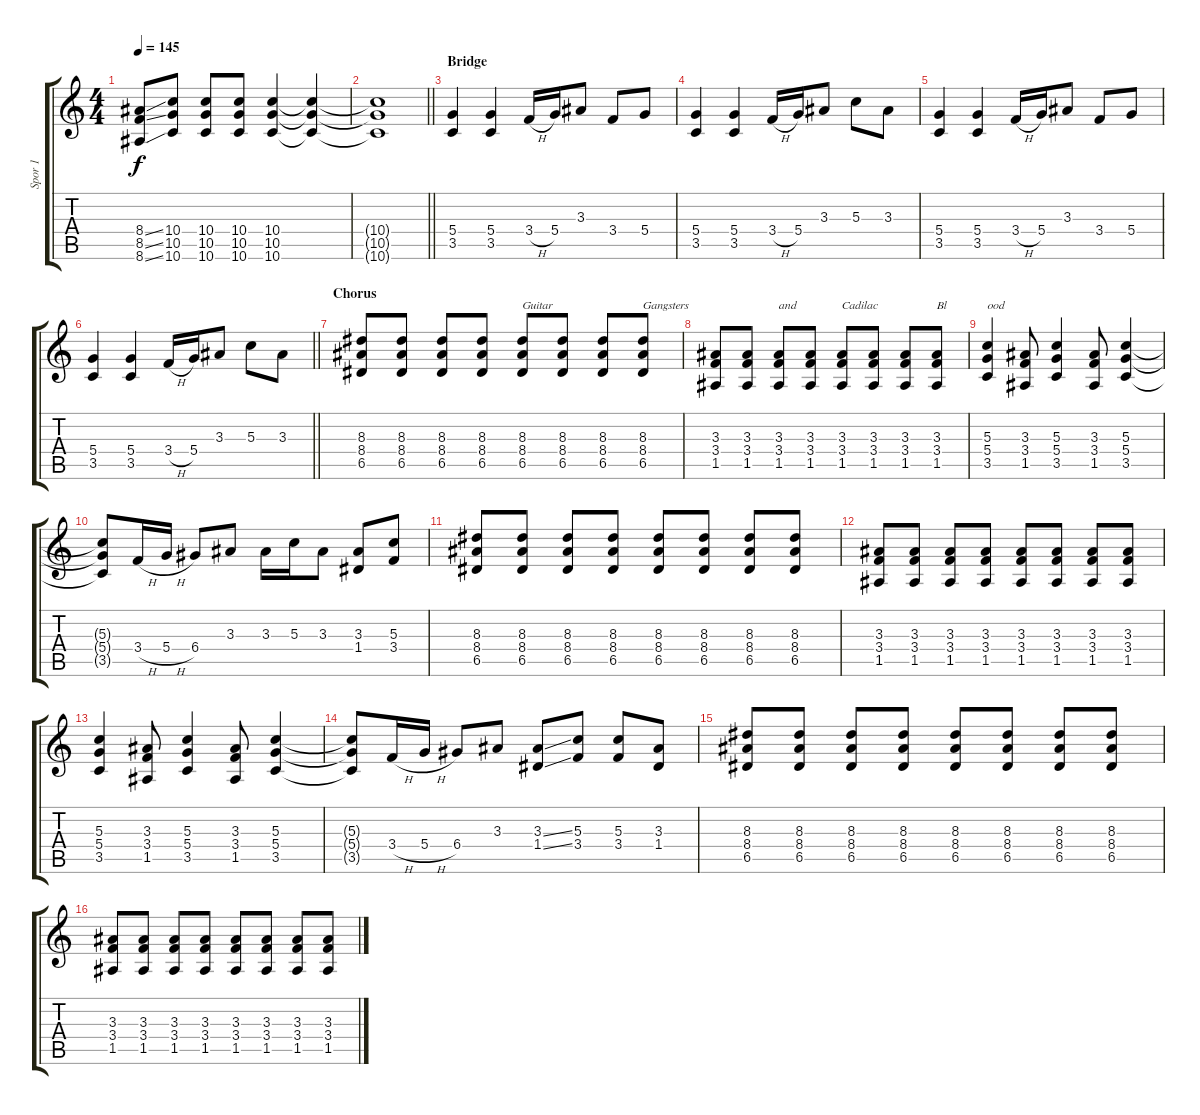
\track ("Spor 1" "Spor 1") {instrument distortionguitar}
\staff {score tabs}
\tuning (E4 B3 G3 D3 A2 D2) {hide}
\ts (4 4)
\tempo 145
\clef g2
\ks c
(8.4{ss} 8.5{ss} 8.6{ss}).8{dy f} (10.4 10.5 10.6).8 (10.4 10.5 10.6).8 (10.4 10.5 10.6).8 (10.4 10.5 10.6).4 (10.4{t} 10.5{t} 10.6{t}).4 |
\barLineRight lightlight
(10.4{t} 10.5{t} 10.6{t}).1 |
\section ("" "Bridge")
(5.4 3.5).4 (5.4 3.5).4 3.4{h}.16 5.4.16 3.3.8 3.4.8 5.4.8 |
(5.4 3.5).4 (5.4 3.5).4 3.4{h}.16 5.4.16 3.3.8 5.3.8 3.3.8 |
(5.4 3.5).4 (5.4 3.5).4 3.4{h}.16 5.4.16 3.3.8 3.4.8 5.4.8 |
\barLineRight lightlight
(5.4 3.5).4 (5.4 3.5).4 3.4{h}.16 5.4.16 3.3.8 5.3.8 3.3.8 |
\section ("" "Chorus")
(8.3 8.4 6.5).8 (8.3 8.4 6.5).8 (8.3 8.4 6.5).8 (8.3 8.4 6.5).8 (8.3 8.4 6.5).8{txt "Guitar"} (8.3 8.4 6.5).8 (8.3 8.4 6.5).8 (8.3 8.4 6.5).8{txt "Gangsters"} |
(3.3 3.4 1.5).8 (3.3 3.4 1.5).8 (3.3 3.4 1.5).8{txt "and"} (3.3 3.4 1.5).8 (3.3 3.4 1.5).8{txt "Cadilac"} (3.3 3.4 1.5).8 (3.3 3.4 1.5).8 (3.3 3.4 1.5).8{txt "Bl"} |
(5.3 5.4 3.5).4{txt "ood"} (3.3 3.4 1.5).8 (5.3 5.4 3.5).4 (3.3 3.4 1.5).8 (5.3 5.4 3.5).4 |
(5.3{t} 5.4{t} 3.5{t}).8 3.4{h}.16 5.4{h}.16 6.4.8 3.3.8 3.3.16 5.3.16 3.3.8 (3.3 1.4).8 (5.3 3.4).8 |
(8.3 8.4 6.5).8 (8.3 8.4 6.5).8 (8.3 8.4 6.5).8 (8.3 8.4 6.5).8 (8.3 8.4 6.5).8 (8.3 8.4 6.5).8 (8.3 8.4 6.5).8 (8.3 8.4 6.5).8 |
(3.3 3.4 1.5).8 (3.3 3.4 1.5).8 (3.3 3.4 1.5).8 (3.3 3.4 1.5).8 (3.3 3.4 1.5).8 (3.3 3.4 1.5).8 (3.3 3.4 1.5).8 (3.3 3.4 1.5).8 |
(5.3 5.4 3.5).4 (3.3 3.4 1.5).8 (5.3 5.4 3.5).4 (3.3 3.4 1.5).8 (5.3 5.4 3.5).4 |
(5.3{t} 5.4{t} 3.5{t}).8 3.4{h}.16 5.4{h}.16 6.4.8 3.3.8 (3.3{ss} 1.4{ss}).8 (5.3 3.4).8 (5.3 3.4).8 (3.3 1.4).8 |
(8.3 8.4 6.5).8 (8.3 8.4 6.5).8 (8.3 8.4 6.5).8 (8.3 8.4 6.5).8 (8.3 8.4 6.5).8 (8.3 8.4 6.5).8 (8.3 8.4 6.5).8 (8.3 8.4 6.5).8 |
(3.3 3.4 1.5).8 (3.3 3.4 1.5).8 (3.3 3.4 1.5).8 (3.3 3.4 1.5).8 (3.3 3.4 1.5).8 (3.3 3.4 1.5).8 (3.3 3.4 1.5).8 (3.3 3.4 1.5).8
